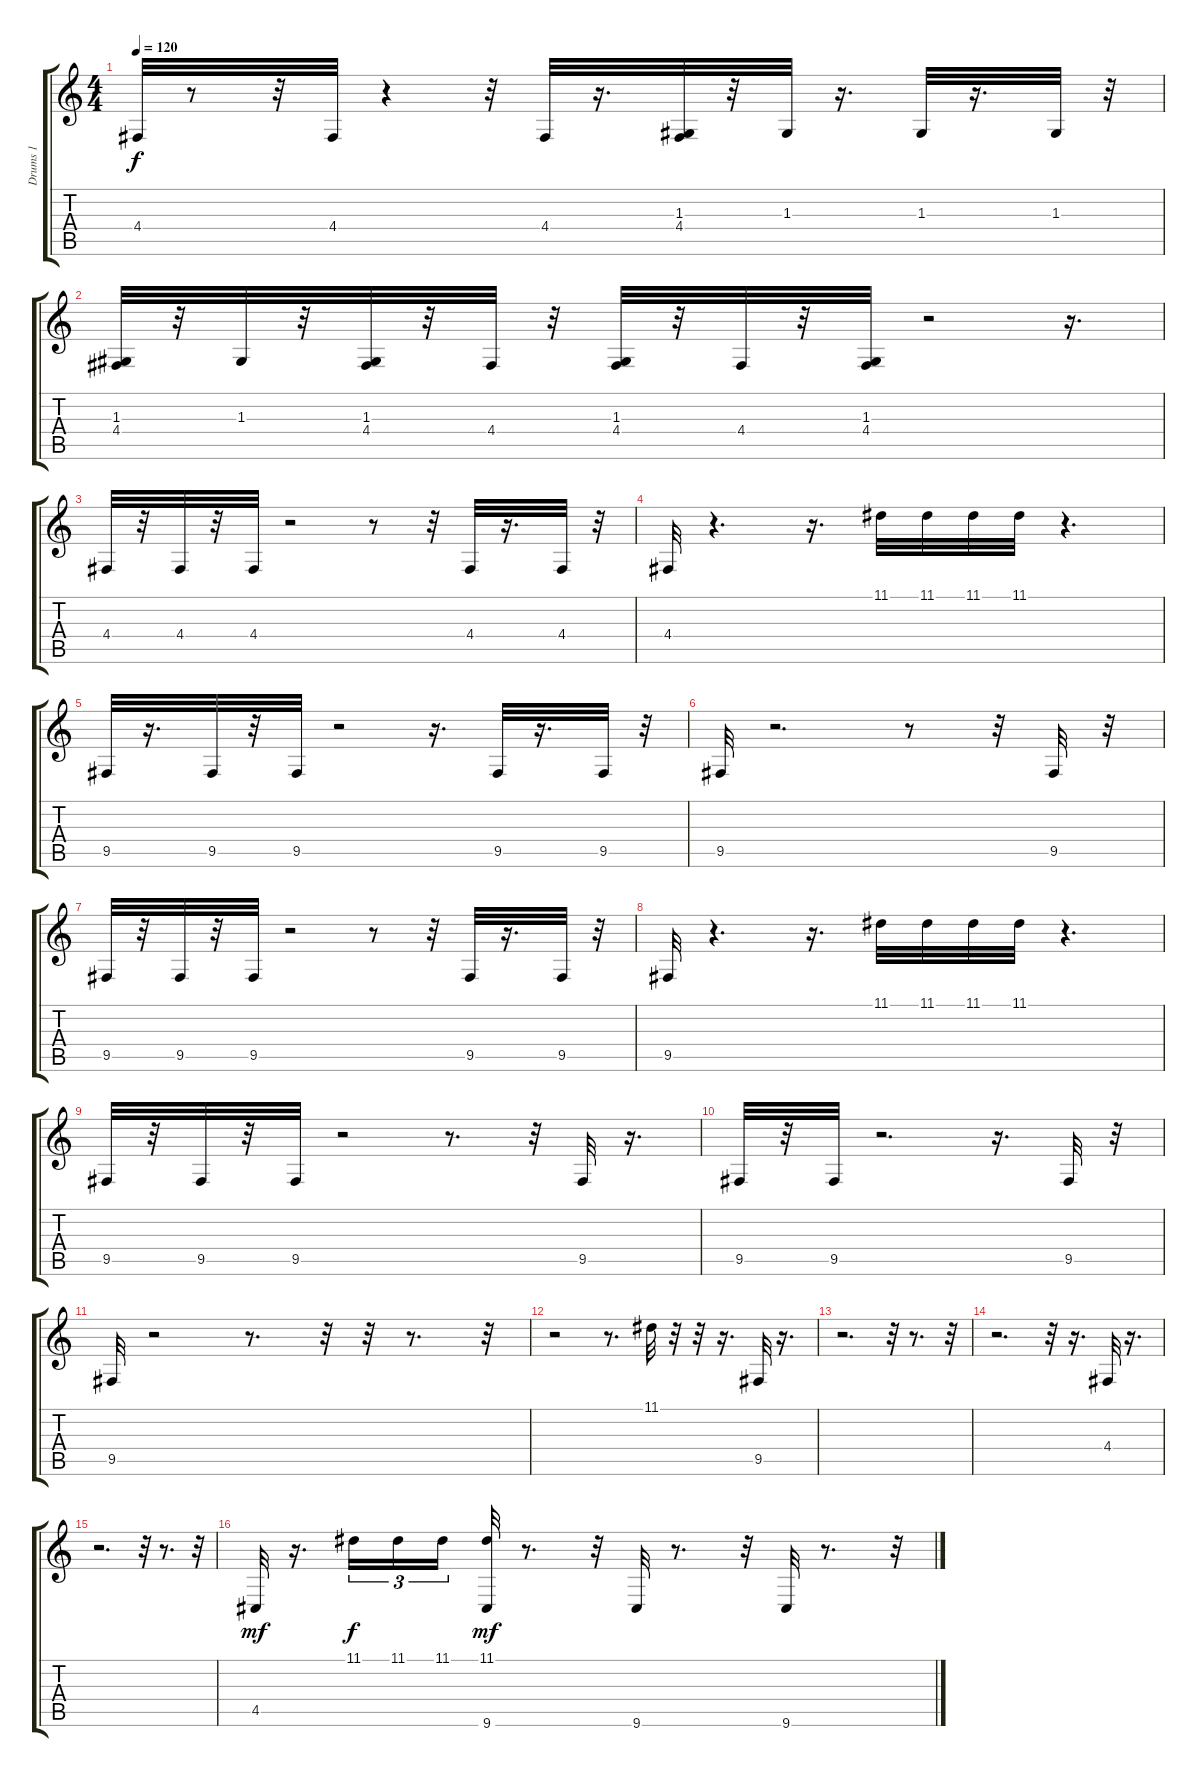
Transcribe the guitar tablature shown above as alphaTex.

\track ("Drums 1" "Drums 1") {instrument synthdrum}
\staff {score tabs}
\tuning (E4 B3 G3 D3 A2 E2) {hide}
\ts (4 4)
\tempo 120
\clef g2
\ks c
4.4.32{dy f} r.8 r.32 4.4.32 r.4 r.32 4.4.32 r.16{d} (1.3 4.4).32 r.32 1.3.32 r.16{d} 1.3.32 r.16{d} 1.3.32 r.32 |
(1.3 4.4).32 r.32 1.3.32 r.32 (1.3 4.4).32 r.32 4.4.32 r.32 (1.3 4.4).32 r.32 4.4.32 r.32 (1.3 4.4).32 r.2 r.16{d} |
4.4.32 r.32 4.4.32 r.32 4.4.32 r.2 r.8 r.32 4.4.32 r.16{d} 4.4.32 r.32 |
4.4.32 r.4{d} r.16{d} 11.1.32 11.1.32 11.1.32 11.1.32 r.4{d} |
9.5.32 r.16{d} 9.5.32 r.32 9.5.32 r.2 r.16{d} 9.5.32 r.16{d} 9.5.32 r.32 |
9.5.32 r.2{d} r.8 r.32 9.5.32 r.32 |
9.5.32 r.32 9.5.32 r.32 9.5.32 r.2 r.8 r.32 9.5.32 r.16{d} 9.5.32 r.32 |
9.5.32 r.4{d} r.16{d} 11.1.32 11.1.32 11.1.32 11.1.32 r.4{d} |
9.5.32 r.32 9.5.32 r.32 9.5.32 r.2 r.8{d} r.32 9.5.32 r.16{d} |
9.5.32 r.32 9.5.32 r.2{d} r.16{d} 9.5.32 r.32 |
9.5.32 r.2 r.8{d} r.32 r.32 r.8{d} r.32 |
r.2 r.8{d} 11.1.32 r.32 r.32 r.16{d} 9.5.32 r.16{d} |
r.2{d} r.32 r.8{d} r.32 |
r.2{d} r.32 r.16{d} 4.4.32 r.16{d} |
r.2{d} r.32 r.8{d} r.32 |
4.5.32{dy mf} r.16{d} 11.1.16{tu (3 2) dy f} 11.1.16{tu (3 2)} 11.1.16{tu (3 2)} (11.1 9.6).32{dy mf} r.8{d} r.32 9.6.32 r.8{d} r.32 9.6.32 r.8{d} r.32
